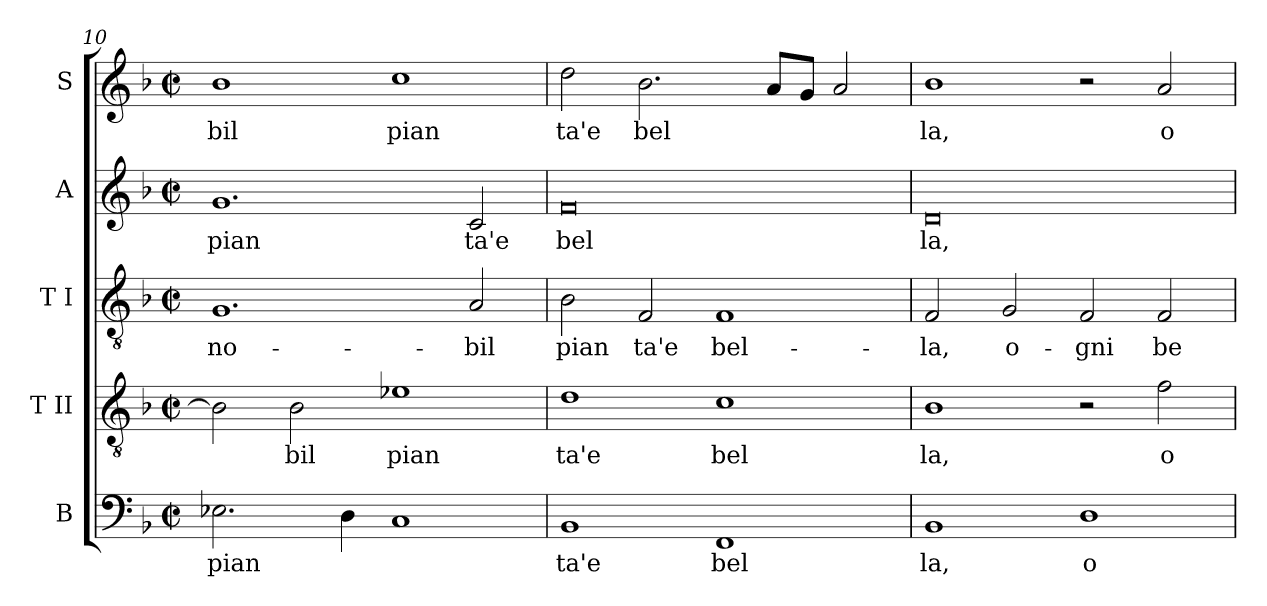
**kern	**text	**kern	**text	**kern	**text	**kern	**text	**kern	**text
*part5	*part5	*part4	*part4	*part3	*part3	*part2	*part2	*part1	*part1
*staff5	*staff5	*staff4	*staff4	*staff3	*staff3	*staff2	*staff2	*staff1	*staff1
*I"B	*	*I"T II	*	*I"T I	*	*I"A	*	*I"S	*
*clefF4	*	*clefGv2	*	*clefGv2	*	*clefG2	*	*clefG2	*
*k[b-]	*	*k[b-]	*	*k[b-]	*	*k[b-]	*	*k[b-]	*
*F:	*	*F:	*	*F:	*	*F:	*	*F:	*
*M2/2	*	*M2/2	*	*M2/2	*	*M2/2	*	*M2/2	*
*met(c|)	*	*met(c|)	*	*met(c|)	*	*met(c|)	*	*met(c|)	*
=10	=10	=10	=10	=10	=10	=10	=10	=10	=10
!	!LO:LY:b:cj	!	!LO:LY:b:cj	!	!LO:LY:b:cj	!	!LO:LY:b:cj	!	!LO:LY:b:cj
2.E-X\	pian	2B-\]	.	1.G	no-	1.g	pian	1b-	bil
!	!	!	!LO:LY:b:cj	!	!	!	!	!	!
.	.	2B-\	bil	.	.	.	.	.	.
!	!LO:LY:b:cj	!	!	!	!	!	!	!	!
4D\	.	.	.	.	.	.	.	.	.
!	!LO:LY:b:cj	!	!LO:LY:b:cj	!	!	!	!	!	!LO:LY:b:cj
1C	.	1e-X	pian	.	.	.	.	1cc	pian
!	!	!	!	!	!LO:LY:b:cj	!	!LO:LY:b:cj	!	!
.	.	.	.	2A/	-bil	2c/	ta'e	.	.
=11	=11	=11	=11	=11	=11	=11	=11	=11	=11
!	!LO:LY:b:cj	!	!LO:LY:b:cj	!	!LO:LY:b:cj	!	!LO:LY:b:cj	!	!LO:LY:b:cj
1BB-	ta'e	1d	ta'e	2B-\	pian	0f	bel	2dd\	ta'e
!	!	!	!	!	!LO:LY:b:cj	!	!	!	!LO:LY:b:cj
.	.	.	.	2F/	ta'e	.	.	2.b-\	bel
!	!LO:LY:b:cj	!	!LO:LY:b:cj	!	!LO:LY:b:cj	!	!	!	!
1FF	bel	1c	bel	1F	bel-	.	.	.	.
!	!	!	!	!	!	!	!	!	!LO:LY:b:cj
.	.	.	.	.	.	.	.	8a/L	.
!	!	!	!	!	!	!	!	!	!LO:LY:b:cj
.	.	.	.	.	.	.	.	8g/J	.
!	!	!	!	!	!	!	!	!	!LO:LY:b:cj
.	.	.	.	.	.	.	.	2a/	.
=12	=12	=12	=12	=12	=12	=12	=12	=12	=12
!	!LO:LY:b:cj	!	!LO:LY:b:cj	!	!LO:LY:b:cj	!	!LO:LY:b:cj	!	!LO:LY:b:cj
1BB-	la,	1B-	la,	2F/	-la,	0d	la,	1b-	la,
!	!	!	!	!	!LO:LY:b:cj	!	!	!	!
.	.	.	.	2G/	o-	.	.	.	.
!	!LO:LY:b:cj	!	!	!	!LO:LY:b:cj	!	!	!	!
1D	o	2r	.	2F/	-gni	.	.	2r	.
!	!	!	!LO:LY:b:cj	!	!LO:LY:b:cj	!	!	!	!LO:LY:b:cj
.	.	2f\	o	2F/	be-	.	.	2a/	o
=	=	=	=	=	=	=	=	=	=
*-	*-	*-	*-	*-	*-	*-	*-	*-	*-
